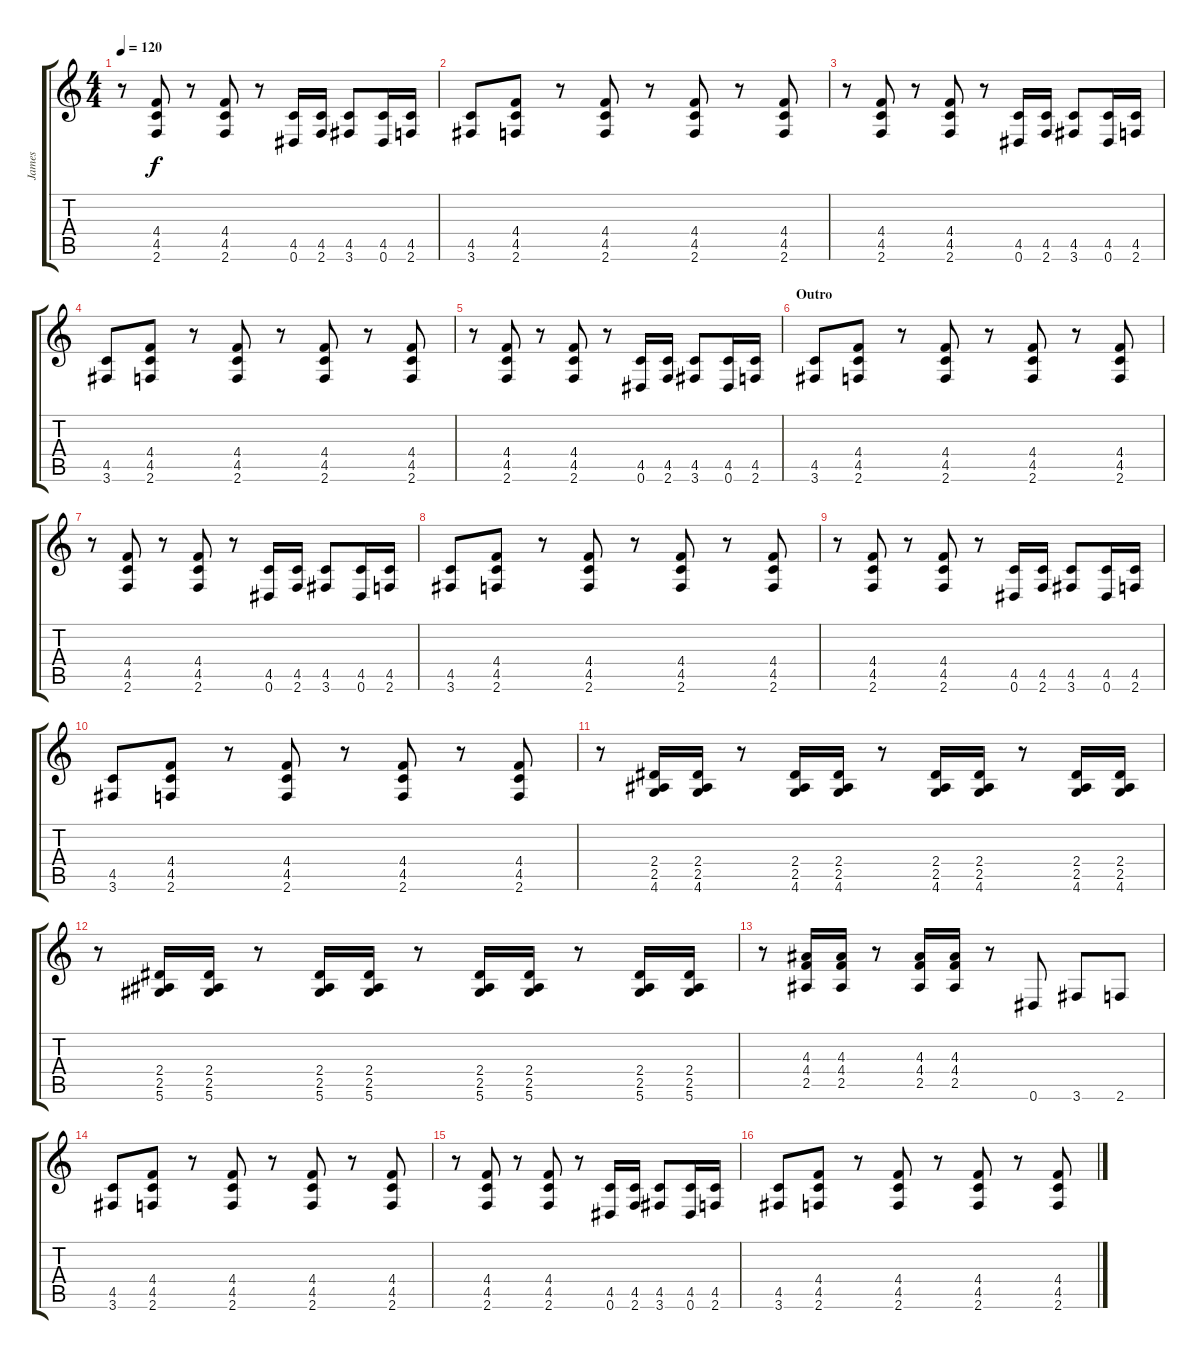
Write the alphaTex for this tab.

\track ("James" "James") {instrument distortionguitar}
\staff {score tabs}
\tuning (Eb4 Bb3 Gb3 Db3 Ab2 Eb2) {hide}
\ts (4 4)
\tempo 120
\clef g2
\ks c
r.8{dy f} (4.4 4.5 2.6).8 r.8 (4.4 4.5 2.6).8 r.8 (4.5 0.6).16 (4.5 2.6).16 (4.5 3.6).8 (4.5 0.6).16 (4.5 2.6).16 |
(4.5 3.6).8 (4.4 4.5 2.6).8 r.8 (4.4 4.5 2.6).8 r.8 (4.4 4.5 2.6).8 r.8 (4.4 4.5 2.6).8 |
r.8 (4.4 4.5 2.6).8 r.8 (4.4 4.5 2.6).8 r.8 (4.5 0.6).16 (4.5 2.6).16 (4.5 3.6).8 (4.5 0.6).16 (4.5 2.6).16 |
(4.5 3.6).8 (4.4 4.5 2.6).8 r.8 (4.4 4.5 2.6).8 r.8 (4.4 4.5 2.6).8 r.8 (4.4 4.5 2.6).8 |
r.8 (4.4 4.5 2.6).8 r.8 (4.4 4.5 2.6).8 r.8 (4.5 0.6).16 (4.5 2.6).16 (4.5 3.6).8 (4.5 0.6).16 (4.5 2.6).16 |
\section ("" "Outro")
(4.5 3.6).8 (4.4 4.5 2.6).8 r.8 (4.4 4.5 2.6).8 r.8 (4.4 4.5 2.6).8 r.8 (4.4 4.5 2.6).8 |
r.8 (4.4 4.5 2.6).8 r.8 (4.4 4.5 2.6).8 r.8 (4.5 0.6).16 (4.5 2.6).16 (4.5 3.6).8 (4.5 0.6).16 (4.5 2.6).16 |
(4.5 3.6).8 (4.4 4.5 2.6).8 r.8 (4.4 4.5 2.6).8 r.8 (4.4 4.5 2.6).8 r.8 (4.4 4.5 2.6).8 |
r.8 (4.4 4.5 2.6).8 r.8 (4.4 4.5 2.6).8 r.8 (4.5 0.6).16 (4.5 2.6).16 (4.5 3.6).8 (4.5 0.6).16 (4.5 2.6).16 |
(4.5 3.6).8 (4.4 4.5 2.6).8 r.8 (4.4 4.5 2.6).8 r.8 (4.4 4.5 2.6).8 r.8 (4.4 4.5 2.6).8 |
r.8 (2.4 2.5 4.6).16 (2.4 2.5 4.6).16 r.8 (2.4 2.5 4.6).16 (2.4 2.5 4.6).16 r.8 (2.4 2.5 4.6).16 (2.4 2.5 4.6).16 r.8 (2.4 2.5 4.6).16 (2.4 2.5 4.6).16 |
r.8 (2.4 2.5 5.6).16 (2.4 2.5 5.6).16 r.8 (2.4 2.5 5.6).16 (2.4 2.5 5.6).16 r.8 (2.4 2.5 5.6).16 (2.4 2.5 5.6).16 r.8 (2.4 2.5 5.6).16 (2.4 2.5 5.6).16 |
r.8 (4.3 4.4 2.5).16 (4.3 4.4 2.5).16 r.8 (4.3 4.4 2.5).16 (4.3 4.4 2.5).16 r.8 0.6.8 3.6.8 2.6.8 |
(4.5 3.6).8 (4.4 4.5 2.6).8 r.8 (4.4 4.5 2.6).8 r.8 (4.4 4.5 2.6).8 r.8 (4.4 4.5 2.6).8 |
r.8 (4.4 4.5 2.6).8 r.8 (4.4 4.5 2.6).8 r.8 (4.5 0.6).16 (4.5 2.6).16 (4.5 3.6).8 (4.5 0.6).16 (4.5 2.6).16 |
(4.5 3.6).8 (4.4 4.5 2.6).8 r.8 (4.4 4.5 2.6).8 r.8 (4.4 4.5 2.6).8 r.8 (4.4 4.5 2.6).8
